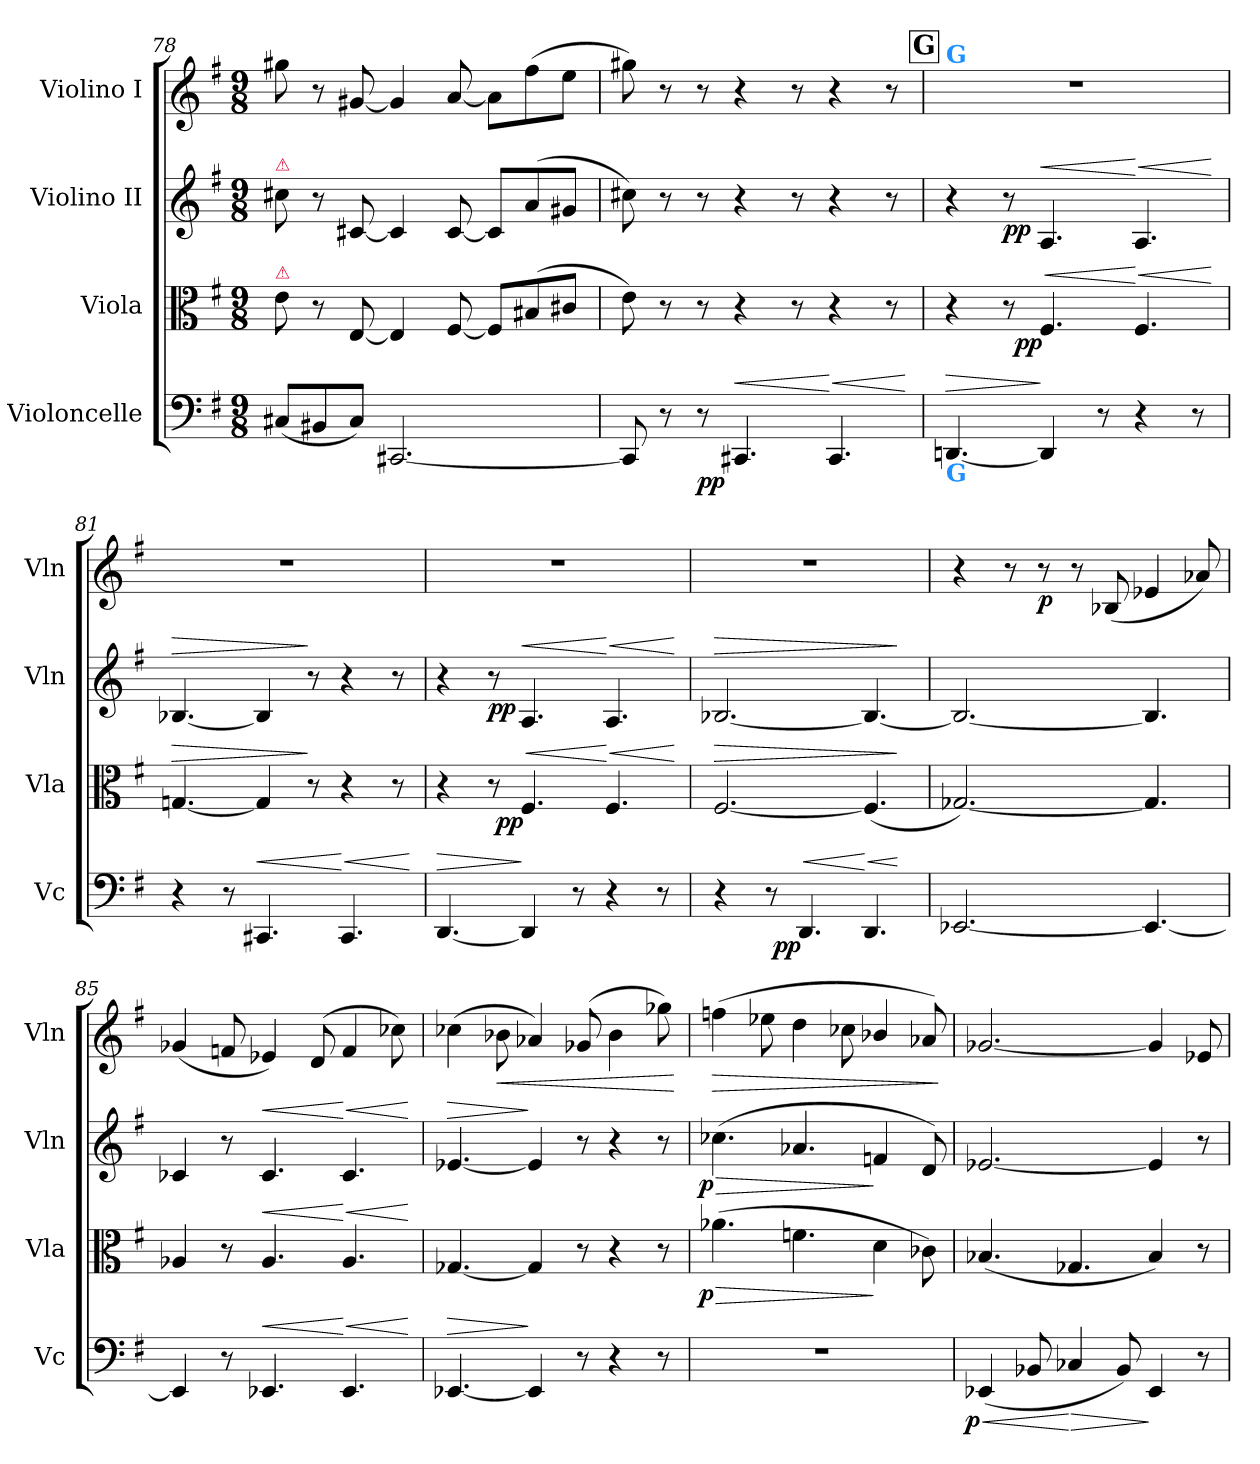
**kern	**dynam	**kern	**dynam	**kern	**dynam	**kern	**dynam
*part4	*part4	*part3	*part3	*part2	*part2	*part1	*part1
*staff4	*staff4	*staff3	*staff3	*staff2	*staff2	*staff1	*staff1
*I"Violoncelle	*	*I"Viola	*	*I"Violino II	*	*I"Violino I	*
*I'Vc	*	*I'Vla	*	*I'Vln	*	*I'Vln	*
*clefF4	*	*clefC3	*	*clefG2	*	*clefG2	*
*k[f#]	*	*k[f#]	*	*k[f#]	*	*k[f#]	*
*e:	*	*e:	*	*e:	*	*e:	*
*M9/8	*	*M9/8	*	*M9/8	*	*M9/8	*
=78	=78	=78	=78	=78	=78	=78	=78
!	!	!	!	!LO:TX:a:color=crimson:t=⚠	!	!	!
!	!	!LO:TX:a:color=crimson:t=⚠	!	!	!	!	!
(8C#X/L	.	8e\	.	8cc#X\	.	8gg#X\	.
8BB#X/	.	8r	.	8r	.	8r	.
8C#/J)	.	[8E/	.	[8c#X/	.	[8g#X/	.
[2.CC#X/	.	4E/]	.	4c#/]	.	4g#/]	.
.	.	[8F#/	.	[8c#/	.	[8a/	.
.	.	8F#/L]	.	8c#/L]	.	8a\L]	.
.	.	(8B#X/	.	(<8a/	.	(8ff#\	.
.	.	8c#X/J	.	8g#X/J	.	8ee\J	.
=79	=79	=79	=79	=79	=79	=79	=79
8CC#/]	.	8e\)	.	8cc#X\)	.	8gg#X\)	.
8r	.	8r	.	8r	.	8r	.
8r	pp	8r	.	8r	.	8r	.
!	!LO:HP:a	!	!	!	!	!	!
4.CC#X/	<	4r	.	4r	.	4r	.
.	.	8r	.	8r	.	8r	.
!	!LO:HP:n=1:a	!	!	!	!	!	!
4.CC#/	[ <	4r	.	4r	.	4r	.
.	.	8r	.	8r	.	8r	.
.	[	.	.	.	.	.	.
!!LO:REH:place=s1:t=G
=80	=80	=80	=80	=80	=80	=80	=80
!	!	!	!	!	!	!LO:TX:a:B:color=dodgerblue:t=G	!
!LO:TX:b:B:color=dodgerblue:t=G	!	!	!	!	!	!	!
!	!LO:HP:a	!	!	!	!	!	!
[4.DDn/	>	4r	.	4r	.	8%9r	.
.	.	8r	.	8r	pp	.	.
!	!	!	!LO:HP:a	!	!LO:HP:a	!	!
!	!	!	!LO:DY:n=1:rj	!	!	!	!
4DD/]	]	4.F#/	< pp	4.A/	<	.	.
8r	.	.	.	.	.	.	.
!	!	!	!LO:HP:n=1:a	!	!LO:HP:n=1:a	!	!
4r	.	4.F#/	[ <	4.A/	[ <	.	.
8r	.	.	.	.	.	.	.
.	.	.	[	.	[	.	.
=81	=81	=81	=81	=81	=81	=81	=81
!	!	!	!LO:HP:a	!	!LO:HP:a	!	!
4r	.	[4.Gn/	>	[4.B-X/	>	8%9r	.
8r	.	.	.	.	.	.	.
!	!LO:HP:a	!	!	!	!	!	!
4.CC#X/	<	4G/]	.	4B-/]	.	.	.
.	.	8r	]	8r	]	.	.
!	!LO:HP:n=1:a	!	!	!	!	!	!
4.CC#/	[ <	4r	.	4r	.	.	.
.	.	8r	.	8r	.	.	.
.	[	.	.	.	.	.	.
=82	=82	=82	=82	=82	=82	=82	=82
!	!LO:HP:a	!	!	!	!	!	!
[4.DD/	>	4r	.	4r	.	8%9r	.
.	.	8r	.	8r	pp	.	.
!	!	!	!LO:HP:a	!	!LO:HP:a	!	!
!	!	!	!LO:DY:n=1:rj	!	!	!	!
4DD/]	]	4.F#/	< pp	4.A/	<	.	.
8r	.	.	.	.	.	.	.
!	!	!	!LO:HP:n=1:a	!	!LO:HP:n=1:a	!	!
4r	.	4.F#/	[ <	4.A/	[ <	.	.
8r	.	.	.	.	.	.	.
.	.	.	[	.	[	.	.
=83	=83	=83	=83	=83	=83	=83	=83
!	!	!	!LO:HP:a	!	!LO:HP:a	!	!
4r	.	[2.F#/	>	[2.B-X/	>	8%9r	.
8r	.	.	.	.	.	.	.
!	!LO:HP:a	!	!	!	!	!	!
!	!LO:DY:n=1:rj	!	!	!	!	!	!
4.DD/	< pp	.	.	.	.	.	.
!	!LO:HP:n=1:a	!	!	!	!	!	!
4.DD/	[ <	(4.F#/]	.	4.B-/_	.	.	.
.	[	.	]	.	]	.	.
=84	=84	=84	=84	=84	=84	=84	=84
[2.EE-X/	.	[2.G-X/)	.	2.B-/_	.	4r	.
.	.	.	.	.	.	8r	.
.	.	.	.	.	.	8r	p
.	.	.	.	.	.	8r	.
.	.	.	.	.	.	(8B-X/	.
4.EE-/_	.	4.G-/]	.	4.B-/]	.	4e-X/	.
.	.	.	.	.	.	8a-X/)	.
=85	=85	=85	=85	=85	=85	=85	=85
4EE-/]	.	4A-X/	.	4c-X/	.	(4g-X/	.
8r	.	8r	.	8r	.	8fn/	.
!	!LO:HP:a	!	!LO:HP:a	!	!LO:HP:a	!	!
4.EE-X/	<	4.A-/	<	4.c-/	<	4e-X/)	.
.	.	.	.	.	.	(8d/	.
!	!LO:HP:n=1:a	!	!LO:HP:n=1:a	!	!LO:HP:n=1:a	!	!
4.EE-/	[ <	4.A-/	[ <	4.c-/	[ <	4f/	.
.	.	.	.	.	.	8cc-X\)	.
.	[	.	[	.	[	.	.
=86	=86	=86	=86	=86	=86	=86	=86
!	!LO:HP:a	!	!	!	!LO:HP:a	!	!
[4.EE-X/	>	[4.G-X/	.	[4.e-X/	>	(4cc-X\	.
!	!	!	!	!	!	!	!LO:HP:b
.	.	.	.	.	.	8b-X\	<
4EE-/]	]	4G-/]	.	4e-/]	]	4a-X/)	.
8r	.	8r	.	8r	.	(8g-X/	.
4r	.	4r	.	4r	.	4b-\	.
8r	.	8r	.	8r	.	8gg-X\)	.
.	.	.	.	.	.	.	[
=87	=87	=87	=87	=87	=87	=87	=87
!	!	!	!LO:HP:b	!	!LO:HP:b	!	!LO:HP:b
!	!	!	!LO:DY:n=1:rj	!	!LO:DY:n=1:rj	!	!
8%9r	.	(4.a-X\	> p	(4.cc-X\	> p	(4ffn\	>
.	.	.	.	.	.	8ee-X\	.
.	.	4.fn\	.	4.a-X/	.	4dd\	.
.	.	.	.	.	.	8cc-X\	.
.	.	4d\	]	4fn/	]	4b-X/	.
.	.	8c-X\)	.	8d/)	.	8a-X/)	.
.	.	.	.	.	.	.	]
=88	=88	=88	=88	=88	=88	=88	=88
!	!LO:HP:b	!	!	!	!	!	!
!	!LO:DY:n=1:rj	!	!	!	!	!	!
(4EE-X/	< p	(4.B-X/	.	[2.e-X/	.	[2.g-X/	.
8BB-X/	.	.	.	.	.	.	.
!	!LO:HP:n=1:b	!	!	!	!	!	!
4C-X/	[ >	4.G-X/	.	.	.	.	.
8BB-/)	.	.	.	.	.	.	.
4EE-/	]	4B-/)	.	4e-/]	.	4g-/]	.
8r	.	8r	.	8r	.	8e-X/	.
=	=	=	=	=	=	=	=
*-	*-	*-	*-	*-	*-	*-	*-
